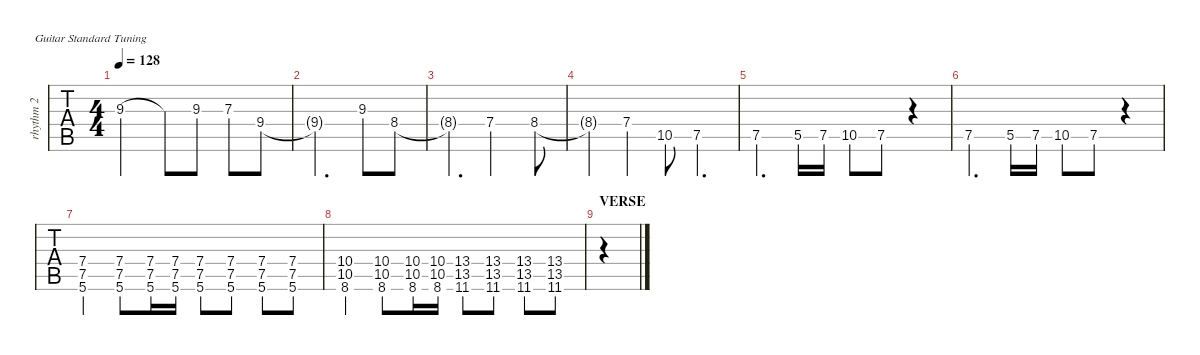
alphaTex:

\defaultSystemsLayout 4
\hideDynamics
\bracketExtendMode nobrackets
\track ("Lead" "rhythm 2") {instrument distortionguitar}
\staff {tabs}
\tuning (E4 B3 G3 D3 A2 E2)
\ts (4 4)
\tempo 128
\clef g2
\ks c
9.3.2{dy mf} 9.3{t}.8 9.3.8 7.3.8 9.4.8 |
9.4{t}.2{d} 9.3.8 8.4{acc #}.8 |
8.4{t acc #}.4{d} 7.4.2 8.4{acc #}.8 |
8.4{t acc #}.4 7.4.4 10.5.8 7.5.4{d} |
7.5.4{d} 5.5.16 7.5.16 10.5.8 7.5.8 r.4 |
7.5.4{d} 5.5.16 7.5.16 10.5.8 7.5.8 r.4 |
(5.6 7.5 7.4).4 (5.6 7.5 7.4).8 (5.6 7.5 7.4).16 (5.6 7.5 7.4).16 (5.6 7.5 7.4).8 (5.6 7.5 7.4).8 (5.6 7.5 7.4).8 (5.6 7.5 7.4).8 |
(8.6 10.5 10.4).4 (8.6 10.5 10.4).8 (8.6 10.5 10.4).16 (8.6 10.5 10.4).16 (11.6{acc #} 13.5{acc #} 13.4{acc #}).8 (11.6{acc #} 13.5{acc #} 13.4{acc #}).8 (11.6{acc #} 13.5{acc #} 13.4{acc #}).8 (11.6{acc #} 13.5{acc #} 13.4{acc #}).8 |
\section ("" "VERSE")
